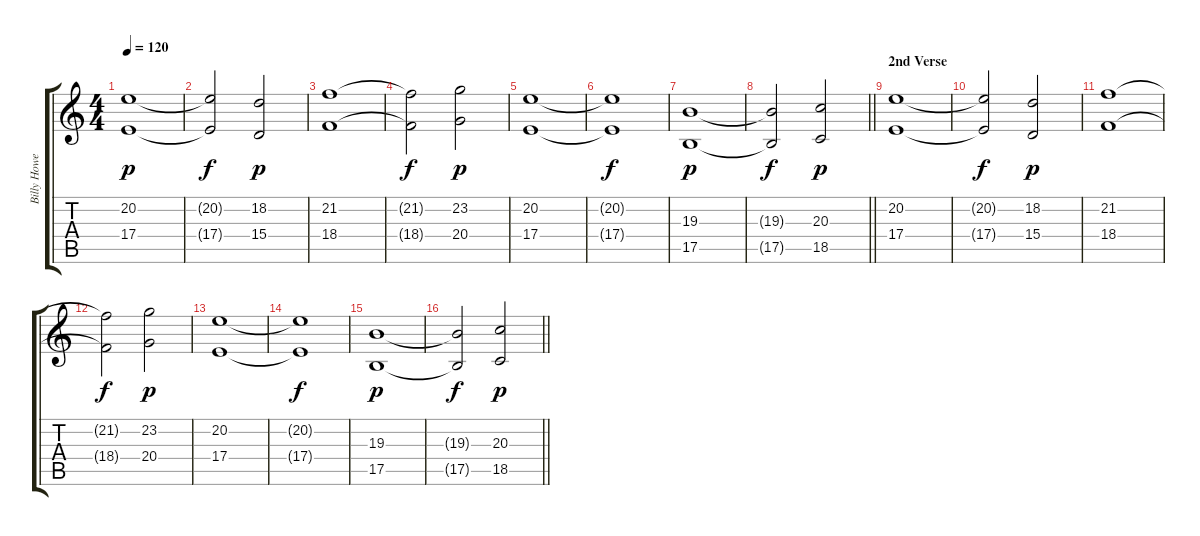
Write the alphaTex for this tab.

\track ("Billy Howerdel (Keyboard I)" "Billy Howe") {instrument stringensemble2}
\staff {score tabs}
\tuning (Db4 Ab3 E3 B2 Gb2 Db2) {hide}
\ts (4 4)
\tempo 120
\clef g2
\ks c
(20.2 17.4).1{dy p} |
(20.2{t} 17.4{t}).2{dy f} (18.2 15.4).2{dy p} |
(21.2 18.4).1 |
(21.2{t} 18.4{t}).2{dy f} (23.2 20.4).2{dy p} |
(20.2 17.4).1 |
(20.2{t} 17.4{t}).1{dy f} |
(19.3 17.5).1{dy p} |
\barLineRight lightlight
(19.3{t} 17.5{t}).2{dy f} (20.3 18.5).2{dy p} |
\section ("" "2nd Verse")
(20.2 17.4).1{volume 8} |
(20.2{t} 17.4{t}).2{dy f} (18.2 15.4).2{dy p} |
(21.2 18.4).1 |
(21.2{t} 18.4{t}).2{dy f} (23.2 20.4).2{dy p} |
(20.2 17.4).1 |
(20.2{t} 17.4{t}).1{dy f} |
(19.3 17.5).1{dy p} |
\barLineRight lightlight
(19.3{t} 17.5{t}).2{dy f} (20.3 18.5).2{dy p}
